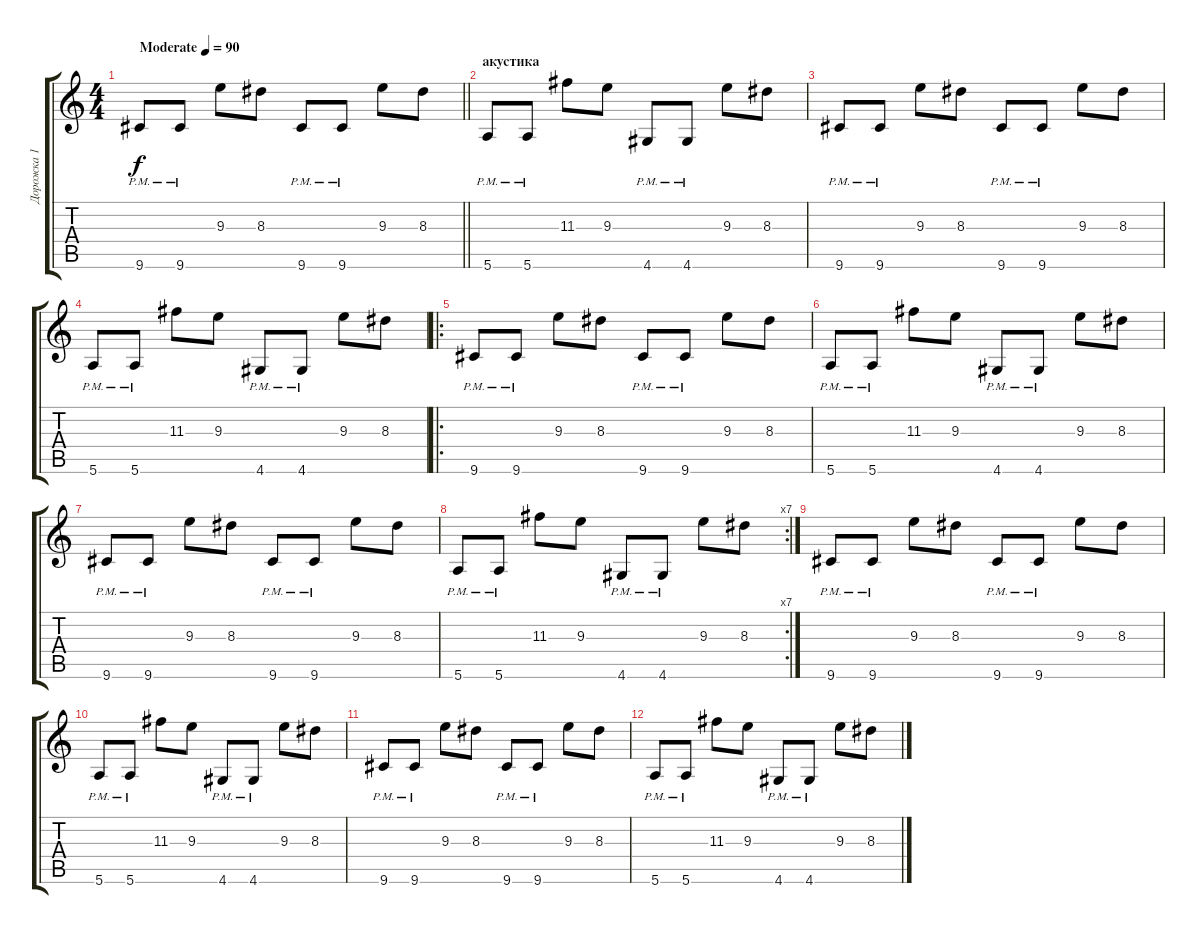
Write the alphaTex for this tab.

\track ("Дорожка 1" "Дорожка 1") {instrument acousticguitarsteel}
\staff {score tabs}
\tuning (E4 B3 G3 D3 A2 E2) {hide}
\ts (4 4)
\tempo (90 "Moderate")
\clef g2
\barLineRight lightlight
\ks c
9.6{pm}.8{dy f instrument acousticguitarsteel} 9.6{pm}.8 9.3.8 8.3.8 9.6{pm}.8 9.6{pm}.8 9.3.8 8.3.8 |
\section ("" "акустика")
5.6{pm}.8 5.6{pm}.8 11.3.8 9.3.8 4.6{pm}.8 4.6{pm}.8 9.3.8 8.3.8 |
9.6{pm}.8 9.6{pm}.8 9.3.8 8.3.8 9.6{pm}.8 9.6{pm}.8 9.3.8 8.3.8 |
5.6{pm}.8 5.6{pm}.8 11.3.8 9.3.8 4.6{pm}.8 4.6{pm}.8 9.3.8 8.3.8 |
\ro
9.6{pm}.8 9.6{pm}.8 9.3.8 8.3.8 9.6{pm}.8 9.6{pm}.8 9.3.8 8.3.8 |
5.6{pm}.8 5.6{pm}.8 11.3.8 9.3.8 4.6{pm}.8 4.6{pm}.8 9.3.8 8.3.8 |
9.6{pm}.8 9.6{pm}.8 9.3.8 8.3.8 9.6{pm}.8 9.6{pm}.8 9.3.8 8.3.8 |
\rc 7
5.6{pm}.8 5.6{pm}.8 11.3.8 9.3.8 4.6{pm}.8 4.6{pm}.8 9.3.8 8.3.8 |
9.6{pm}.8 9.6{pm}.8 9.3.8 8.3.8 9.6{pm}.8 9.6{pm}.8 9.3.8 8.3.8 |
5.6{pm}.8 5.6{pm}.8 11.3.8 9.3.8 4.6{pm}.8 4.6{pm}.8 9.3.8 8.3.8 |
9.6{pm}.8 9.6{pm}.8 9.3.8 8.3.8 9.6{pm}.8 9.6{pm}.8 9.3.8 8.3.8 |
5.6{pm}.8 5.6{pm}.8 11.3.8 9.3.8 4.6{pm}.8 4.6{pm}.8 9.3.8 8.3.8
